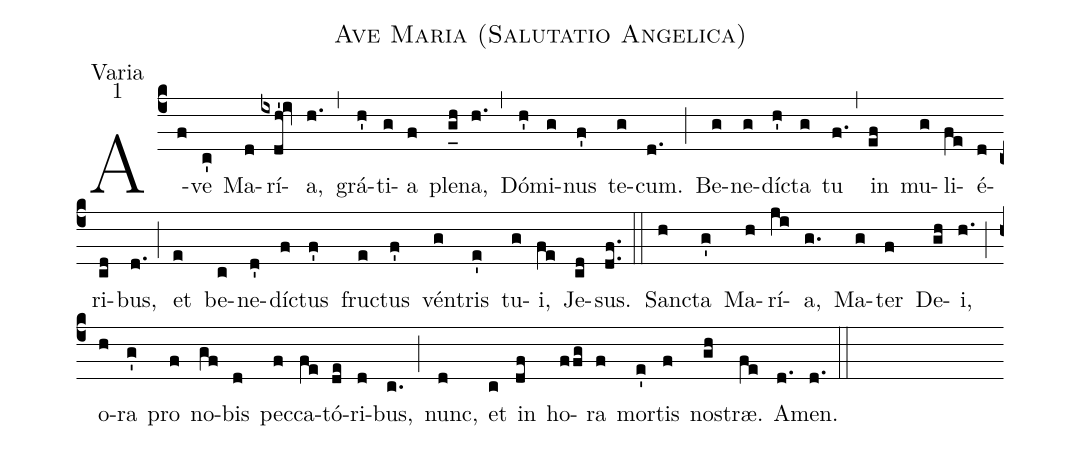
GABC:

name:Ave Maria (Salutatio Angelica);
office-part:Varia;
mode:1;
%%
(c4) A(f)ve(c') Ma(d)rí(ixdh'!iv)a,(h.) (,) grá(h')ti(g)a(f) ple(g_[uh:l]h)na,(h.) (,) Dó(h')mi(g)nus(f') te(g)cum.(d.) (;) Be(g)ne(g)dí(h')cta(g) tu(f.) (,) in(ef) mu(g)li(fe)é(d)ri(cd)bus,(d.) (;) et(e) be(c)ne(d')dí(f)ctus(f') fru(e)ctus(f') vén(g)tris(e') tu(g)i,(fe) Je(cd)sus.(df..) (::) San(h)cta(g') Ma(h)rí(ji)a,(g.) Ma(g)ter(f) De(gh)i,(h.) (;) o(h)ra(g') pro(f) no(gf)bis(d) pec(f)ca(fe)tó(de)ri(d)bus,(c.) (;) nunc,(d) et(c) in(df) ho(ffg)ra(f) mor(e')tis(f) no(gh)stræ.(fe) A(d.)men.(d.) (::)
